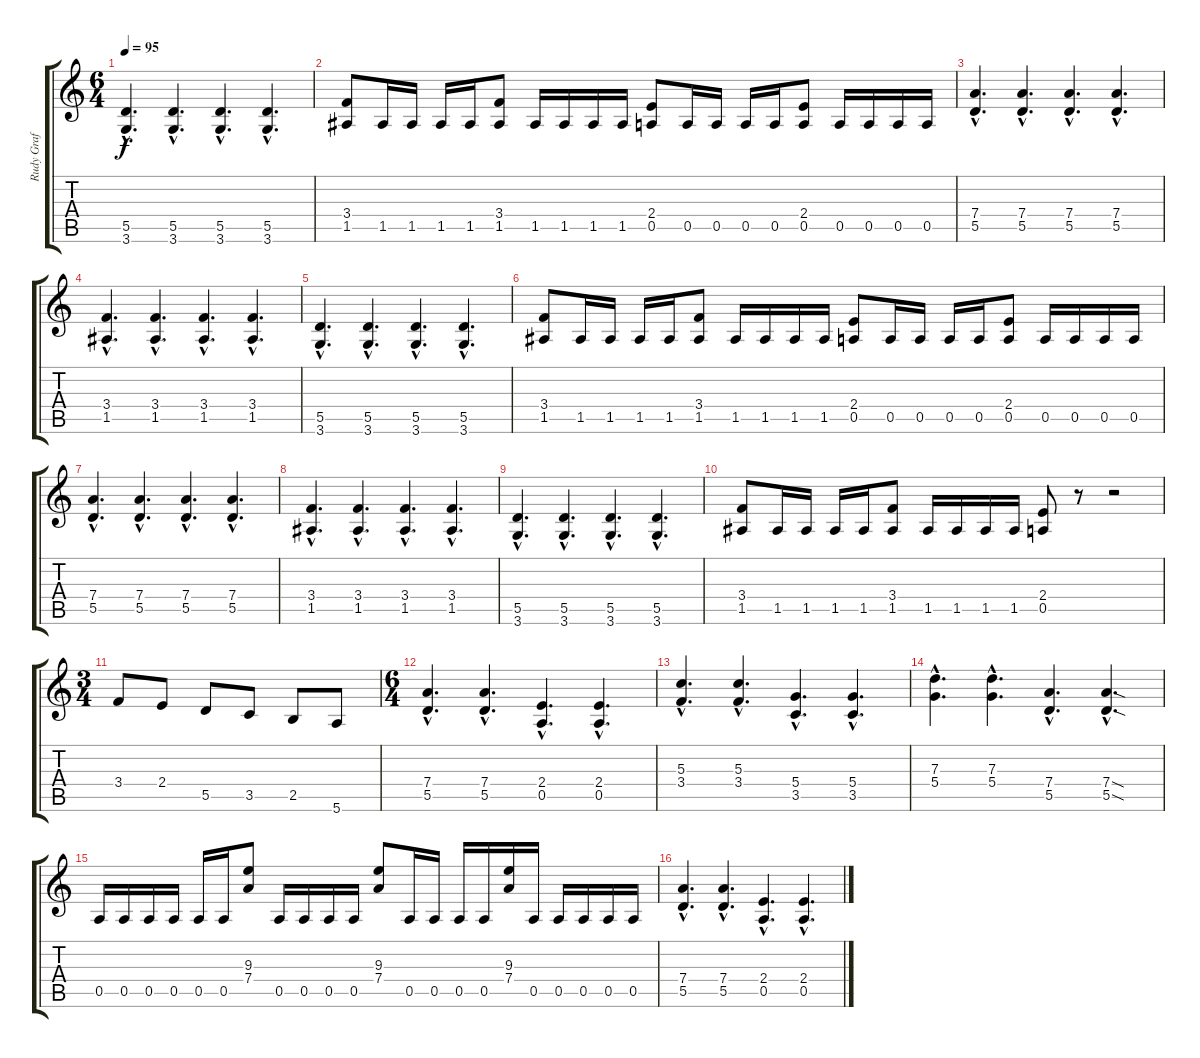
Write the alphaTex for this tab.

\track ("Rudy Graf" "Rudy Graf") {instrument electricguitarclean}
\staff {score tabs}
\tuning (E4 B3 G3 D3 A2 E2) {hide}
\ts (6 4)
\tempo 95
\clef g2
\ks c
(5.5{hac} 3.6{hac}).4{d dy f} (5.5{hac} 3.6{hac}).4{d} (5.5{hac} 3.6{hac}).4{d} (5.5{hac} 3.6{hac}).4{d} |
(3.4 1.5).8 1.5.16 1.5.16 1.5.16 1.5.16 (3.4 1.5).8 1.5.16 1.5.16 1.5.16 1.5.16 (2.4 0.5).8 0.5.16 0.5.16 0.5.16 0.5.16 (2.4 0.5).8 0.5.16 0.5.16 0.5.16 0.5.16 |
(7.4{hac} 5.5{hac}).4{d} (7.4{hac} 5.5{hac}).4{d} (7.4{hac} 5.5{hac}).4{d} (7.4{hac} 5.5{hac}).4{d} |
(3.4{hac} 1.5{hac}).4{d} (3.4{hac} 1.5{hac}).4{d} (3.4{hac} 1.5{hac}).4{d} (3.4{hac} 1.5{hac}).4{d} |
(5.5{hac} 3.6{hac}).4{d} (5.5{hac} 3.6{hac}).4{d} (5.5{hac} 3.6{hac}).4{d} (5.5{hac} 3.6{hac}).4{d} |
(3.4 1.5).8 1.5.16 1.5.16 1.5.16 1.5.16 (3.4 1.5).8 1.5.16 1.5.16 1.5.16 1.5.16 (2.4 0.5).8 0.5.16 0.5.16 0.5.16 0.5.16 (2.4 0.5).8 0.5.16 0.5.16 0.5.16 0.5.16 |
(7.4{hac} 5.5{hac}).4{d} (7.4{hac} 5.5{hac}).4{d} (7.4{hac} 5.5{hac}).4{d} (7.4{hac} 5.5{hac}).4{d} |
(3.4{hac} 1.5{hac}).4{d} (3.4{hac} 1.5{hac}).4{d} (3.4{hac} 1.5{hac}).4{d} (3.4{hac} 1.5{hac}).4{d} |
(5.5{hac} 3.6{hac}).4{d} (5.5{hac} 3.6{hac}).4{d} (5.5{hac} 3.6{hac}).4{d} (5.5{hac} 3.6{hac}).4{d} |
(3.4 1.5).8 1.5.16 1.5.16 1.5.16 1.5.16 (3.4 1.5).8 1.5.16 1.5.16 1.5.16 1.5.16 (2.4 0.5).8 r.8 r.2 |
\ts (3 4)
3.4.8 2.4.8 5.5.8 3.5.8 2.5.8 5.6.8 |
\ts (6 4)
(7.4{hac} 5.5{hac}).4{d} (7.4{hac} 5.5{hac}).4{d} (2.4{hac} 0.5{hac}).4{d} (2.4{hac} 0.5{hac}).4{d} |
(5.3{hac} 3.4{hac}).4{d} (5.3{hac} 3.4{hac}).4{d} (5.4{hac} 3.5{hac}).4{d} (5.4{hac} 3.5{hac}).4{d} |
(7.3{hac} 5.4{hac}).4{d} (7.3{hac} 5.4{hac}).4{d} (7.4{hac} 5.5{hac}).4{d} (7.4{sod hac} 5.5{sod hac}).4{d} |
0.5.16 0.5.16 0.5.16 0.5.16 0.5.16 0.5.16 (9.3 7.4).8 0.5.16 0.5.16 0.5.16 0.5.16 (9.3 7.4).8 0.5.16 0.5.16 0.5.16 0.5.16 (9.3 7.4).16 0.5.16 0.5.16 0.5.16 0.5.16 0.5.16 |
(7.4{hac} 5.5{hac}).4{d} (7.4{hac} 5.5{hac}).4{d} (2.4{hac} 0.5{hac}).4{d} (2.4{hac} 0.5{hac}).4{d}
